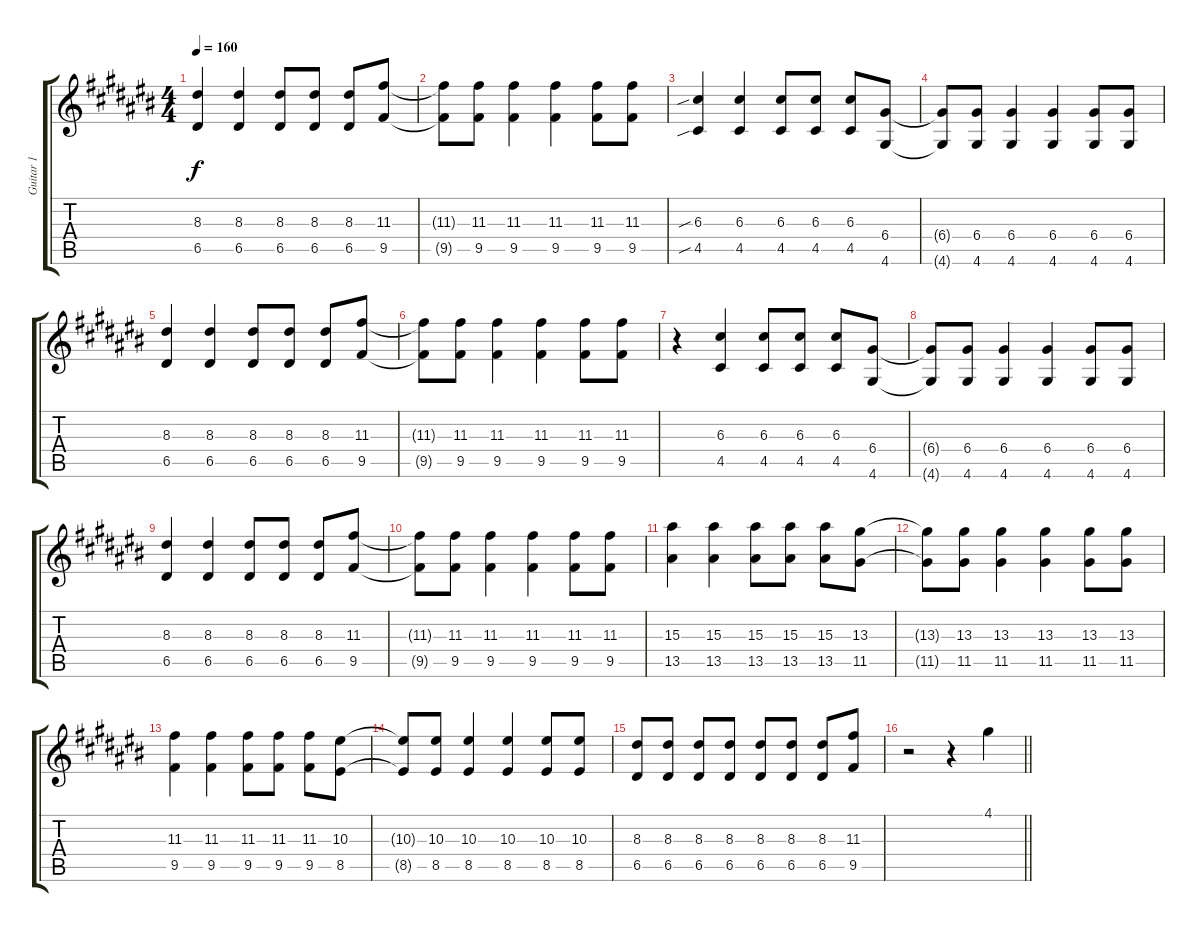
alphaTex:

\track ("Guitar 1" "Guitar 1") {instrument distortionguitar}
\staff {score tabs}
\tuning (E4 B3 G3 D3 A2 E2) {hide}
\ts (4 4)
\tempo 160
\clef g2
\ks c#
(8.3 6.5).4{dy f} (8.3 6.5).4 (8.3 6.5).8 (8.3 6.5).8 (8.3 6.5).8 (11.3 9.5).8 |
(11.3{t} 9.5{t}).8 (11.3 9.5).8 (11.3 9.5).4 (11.3 9.5).4 (11.3 9.5).8 (11.3 9.5).8 |
(6.3{sib} 4.5{sib}).4 (6.3 4.5).4 (6.3 4.5).8 (6.3 4.5).8 (6.3 4.5).8 (6.4 4.6).8 |
(6.4{t} 4.6{t}).8 (6.4 4.6).8 (6.4 4.6).4 (6.4 4.6).4 (6.4 4.6).8 (6.4 4.6).8 |
(8.3 6.5).4 (8.3 6.5).4 (8.3 6.5).8 (8.3 6.5).8 (8.3 6.5).8 (11.3 9.5).8 |
(11.3{t} 9.5{t}).8 (11.3 9.5).8 (11.3 9.5).4 (11.3 9.5).4 (11.3 9.5).8 (11.3 9.5).8 |
r.4 (6.3 4.5).4 (6.3 4.5).8 (6.3 4.5).8 (6.3 4.5).8 (6.4 4.6).8 |
(6.4{t} 4.6{t}).8 (6.4 4.6).8 (6.4 4.6).4 (6.4 4.6).4 (6.4 4.6).8 (6.4 4.6).8 |
(8.3 6.5).4 (8.3 6.5).4 (8.3 6.5).8 (8.3 6.5).8 (8.3 6.5).8 (11.3 9.5).8 |
(11.3{t} 9.5{t}).8 (11.3 9.5).8 (11.3 9.5).4 (11.3 9.5).4 (11.3 9.5).8 (11.3 9.5).8 |
(15.3 13.5).4 (15.3 13.5).4 (15.3 13.5).8 (15.3 13.5).8 (15.3 13.5).8 (13.3 11.5).8 |
(13.3{t} 11.5{t}).8 (13.3 11.5).8 (13.3 11.5).4 (13.3 11.5).4 (13.3 11.5).8 (13.3 11.5).8 |
(11.3 9.5).4 (11.3 9.5).4 (11.3 9.5).8 (11.3 9.5).8 (11.3 9.5).8 (10.3 8.5).8 |
(10.3{t} 8.5{t}).8 (10.3 8.5).8 (10.3 8.5).4 (10.3 8.5).4 (10.3 8.5).8 (10.3 8.5).8 |
(8.3 6.5).8 (8.3 6.5).8 (8.3 6.5).8 (8.3 6.5).8 (8.3 6.5).8 (8.3 6.5).8 (8.3 6.5).8 (11.3 9.5).8 |
\barLineRight lightlight
r.2 r.4 4.1{sl}.4
